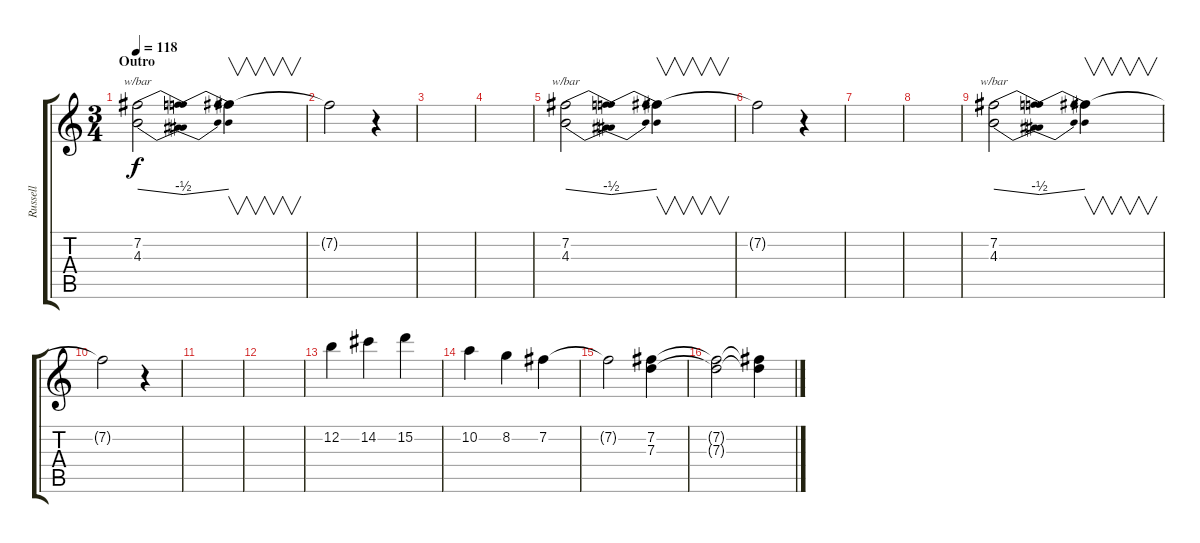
\track ("Russell" "Russell") {instrument electricguitarclean}
\staff {score tabs}
\tuning (E4 B3 G3 D3 A2 E2) {hide}
\ts (3 4)
\section ("" "Outro")
\tempo 118
\clef g2
\ks c
(7.2 4.3).2{tbe (dip default 0 0 30 -2 60 0) dy f volume 13} 7.2{t}.4{v} |
7.2{t}.2 r.4 |
|
|
(7.2 4.3).2{tbe (dip default 0 0 30 -2 60 0)} 7.2{t}.4{v} |
7.2{t}.2 r.4 |
|
|
(7.2 4.3).2{tbe (dip default 0 0 30 -2 60 0)} 7.2{t}.4{v} |
7.2{t}.2 r.4 |
|
|
12.2.4 14.2.4 15.2.4 |
10.2.4 8.2.4 7.2.4 |
7.2{t}.2 (7.2 7.3).4 |
(7.2{t} 7.3{t}).2 (7.2{t} 7.3{t}).4
